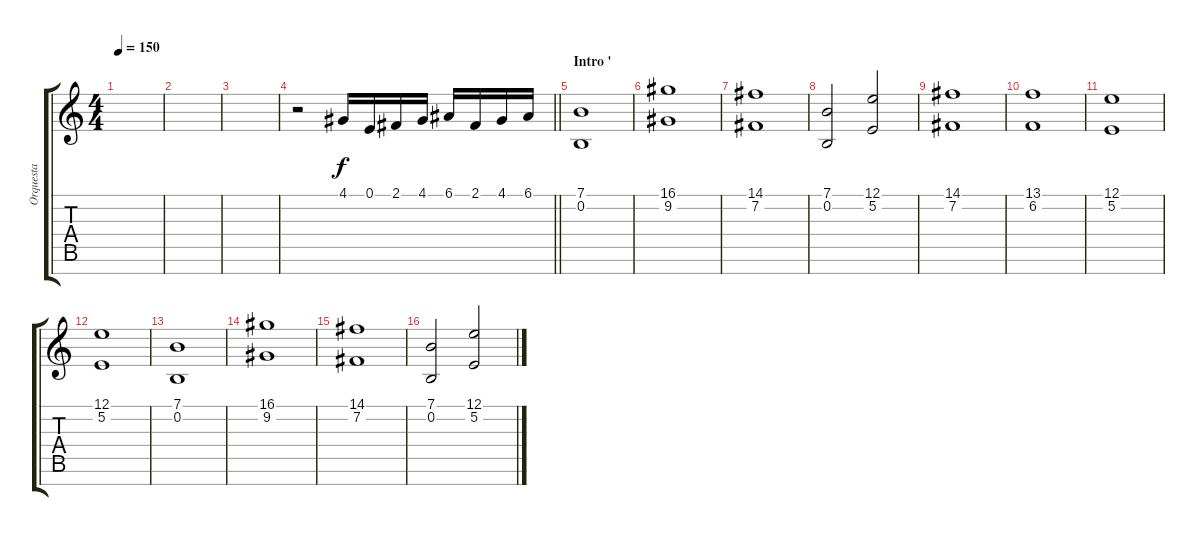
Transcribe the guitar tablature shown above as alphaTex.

\track ("Orquesta" "Orquesta") {instrument stringensemble1}
\staff {score tabs}
\tuning (E4 B3 G3 D3 A2 E2 B1) {hide}
\ts (4 4)
\tempo 150
\clef g2
\ks c
|
|
|
\barLineRight lightlight
r.2 4.1.16{volume 13} 0.1.16 2.1.16 4.1.16 6.1.16 2.1.16 4.1.16 6.1.16 |
\section ("" "Intro '")
(7.1 0.2).1 |
(16.1 9.2).1 |
(14.1 7.2).1 |
(7.1 0.2).2 (12.1 5.2).2 |
(14.1 7.2).1 |
(13.1 6.2).1 |
(12.1 5.2).1 |
(12.1 5.2).1 |
(7.1 0.2).1 |
(16.1 9.2).1 |
(14.1 7.2).1 |
(7.1 0.2).2 (12.1 5.2).2
